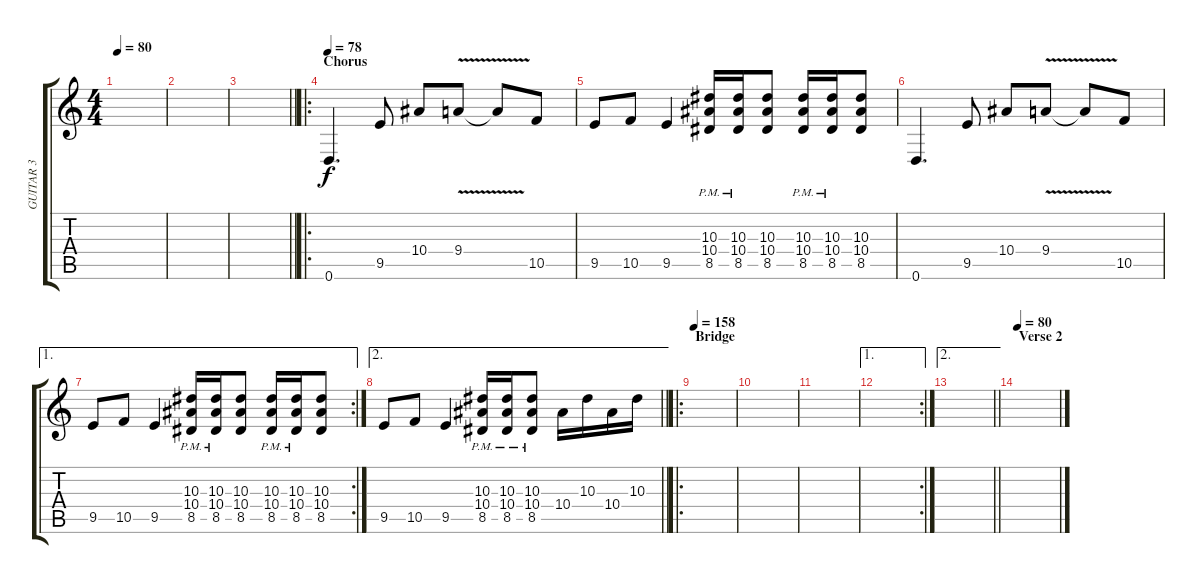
\track ("GUITAR 3" "GUITAR 3") {instrument distortionguitar}
\staff {score tabs}
\tuning (D4 A3 F3 C3 G2 D2) {hide}
\ts (4 4)
\tempo 80
\clef g2
\ks c
|
|
\barLineRight lightlight
|
\ro
\section ("" "Chorus")
\tempo 78
0.6.4{d} 9.5.8 10.4.8 9.4{v}.8 9.4{t}.8 10.5.8 |
9.5.8 10.5.8 9.5.4 (10.3{pm} 10.4{pm} 8.5{pm}).16 (10.3{pm} 10.4{pm} 8.5{pm}).16 (10.3 10.4 8.5).8 (10.3{pm} 10.4{pm} 8.5{pm}).16 (10.3{pm} 10.4{pm} 8.5{pm}).16 (10.3 10.4 8.5).8 |
0.6.4{d} 9.5.8 10.4.8 9.4{v}.8 9.4{t}.8 10.5.8 |
\ae 1
\rc 2
9.5.8 10.5.8 9.5.4 (10.3{pm} 10.4{pm} 8.5{pm}).16 (10.3{pm} 10.4{pm} 8.5{pm}).16 (10.3 10.4 8.5).8 (10.3{pm} 10.4{pm} 8.5{pm}).16 (10.3{pm} 10.4{pm} 8.5{pm}).16 (10.3 10.4 8.5).8 |
\ae 2
\barLineRight lightlight
9.5.8 10.5.8 9.5.4 (10.3{pm} 10.4{pm} 8.5{pm}).16 (10.3{pm} 10.4{pm} 8.5{pm}).16 (10.3{pm} 10.4{pm} 8.5{pm}).8 10.4.16 10.3.16 10.4.16 10.3.16 |
\ro
\section ("" "Bridge")
\tempo 158
|
|
|
\ae 1
\rc 2
|
\ae 2
\barLineRight lightlight
|
\section ("" "Verse 2")
\tempo 80
